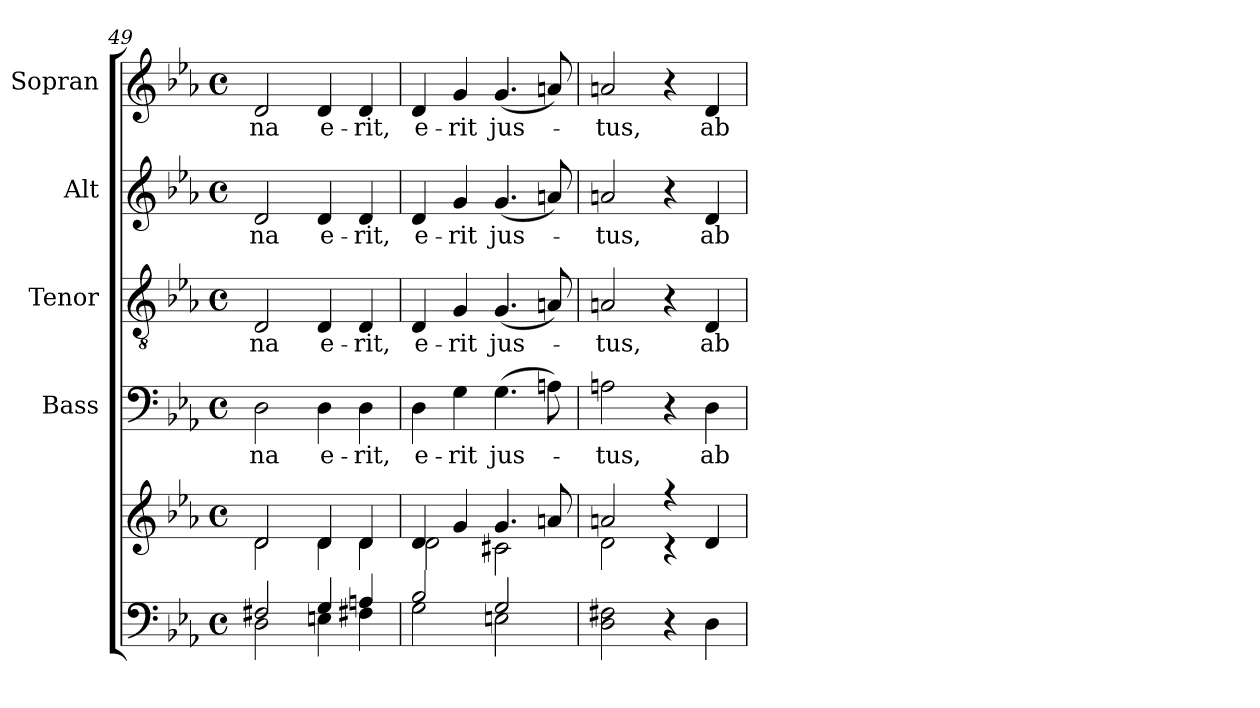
**kern	**kern	**kern	**text	**kern	**text	**kern	**text	**kern	**text
*part5	*part5	*part4	*part4	*part3	*part3	*part2	*part2	*part1	*part1
*staff6	*staff5	*staff4	*staff4	*staff3	*staff3	*staff2	*staff2	*staff1	*staff1
*	*	*I"Bass	*	*I"Tenor	*	*I"Alt	*	*I"Sopran	*
*	*	*I'B.	*	*I'T.	*	*I'A.	*	*I'S.	*
*clefF4	*clefG2	*clefF4	*	*clefGv2	*	*clefG2	*	*clefG2	*
*k[b-e-a-]	*k[b-e-a-]	*k[b-e-a-]	*	*k[b-e-a-]	*	*k[b-e-a-]	*	*k[b-e-a-]	*
*E-:	*E-:	*E-:	*	*E-:	*	*E-:	*	*E-:	*
*M4/4	*M4/4	*M4/4	*	*M4/4	*	*M4/4	*	*M4/4	*
*met(c)	*met(c)	*met(c)	*	*met(c)	*	*met(c)	*	*met(c)	*
=49	=49	=49	=49	=49	=49	=49	=49	=49	=49
*^	*^	*	*	*	*	*	*	*	*
!	!	!	!	!	!LO:LY:b	!	!LO:LY:b	!	!LO:LY:b	!	!LO:LY:b
2F#X/	2D\	2d/	2d\	2D\	-na	2D/	-na	2d/	-na	2d/	-na
!	!	!	!	!	!LO:LY:b	!	!LO:LY:b	!	!LO:LY:b	!	!LO:LY:b
4G/	4En\	4d/	4d\	4D\	e-	4D/	e-	4d/	e-	4d/	e-
!	!	!	!	!	!LO:LY:b	!	!LO:LY:b	!	!LO:LY:b	!	!LO:LY:b
4An/	4F#X\	4d/	4d\	4D\	-rit,	4D/	-rit,	4d/	-rit,	4d/	-rit,
=50	=50	=50	=50	=50	=50	=50	=50	=50	=50	=50	=50
!	!	!	!	!	!LO:LY:b	!	!LO:LY:b	!	!LO:LY:b	!	!LO:LY:b
2B-/	2G\	4d/	2d\	4D\	e-	4D/	e-	4d/	e-	4d/	e-
!	!	!	!	!	!LO:LY:b	!	!LO:LY:b	!	!LO:LY:b	!	!LO:LY:b
.	.	4g/	.	4G\	-rit	4G/	-rit	4g/	-rit	4g/	-rit
!	!	!	!	!	!LO:LY:b	!	!LO:LY:b	!	!LO:LY:b	!	!LO:LY:b
2G/	2En\	4.g/	2c#X\	(>4.G\	jus-	(<4.G/	jus-	(<4.g/	jus-	(<4.g/	jus-
.	.	8an/	.	8An\)	.	8An/)	.	8an/)	.	8an/)	.
*v	*v	*	*	*	*	*	*	*	*	*	*
=51	=51	=51	=51	=51	=51	=51	=51	=51	=51	=51
!	!	!	!	!LO:LY:b	!	!LO:LY:b	!	!LO:LY:b	!	!LO:LY:b
2D\ 2F#X\	2an/	2d\	2An\	-tus,	2An/	-tus,	2an/	-tus,	2an/	-tus,
4r	4r	4r	4r	.	4r	.	4r	.	4r	.
!	!	!	!	!LO:LY:b	!	!LO:LY:b	!	!LO:LY:b	!	!LO:LY:b
4D\	4d/	4ryy	4D\	ab	4D/	ab	4d/	ab	4d/	ab
*	*v	*v	*	*	*	*	*	*	*	*
=	=	=	=	=	=	=	=	=	=
*-	*-	*-	*-	*-	*-	*-	*-	*-	*-
